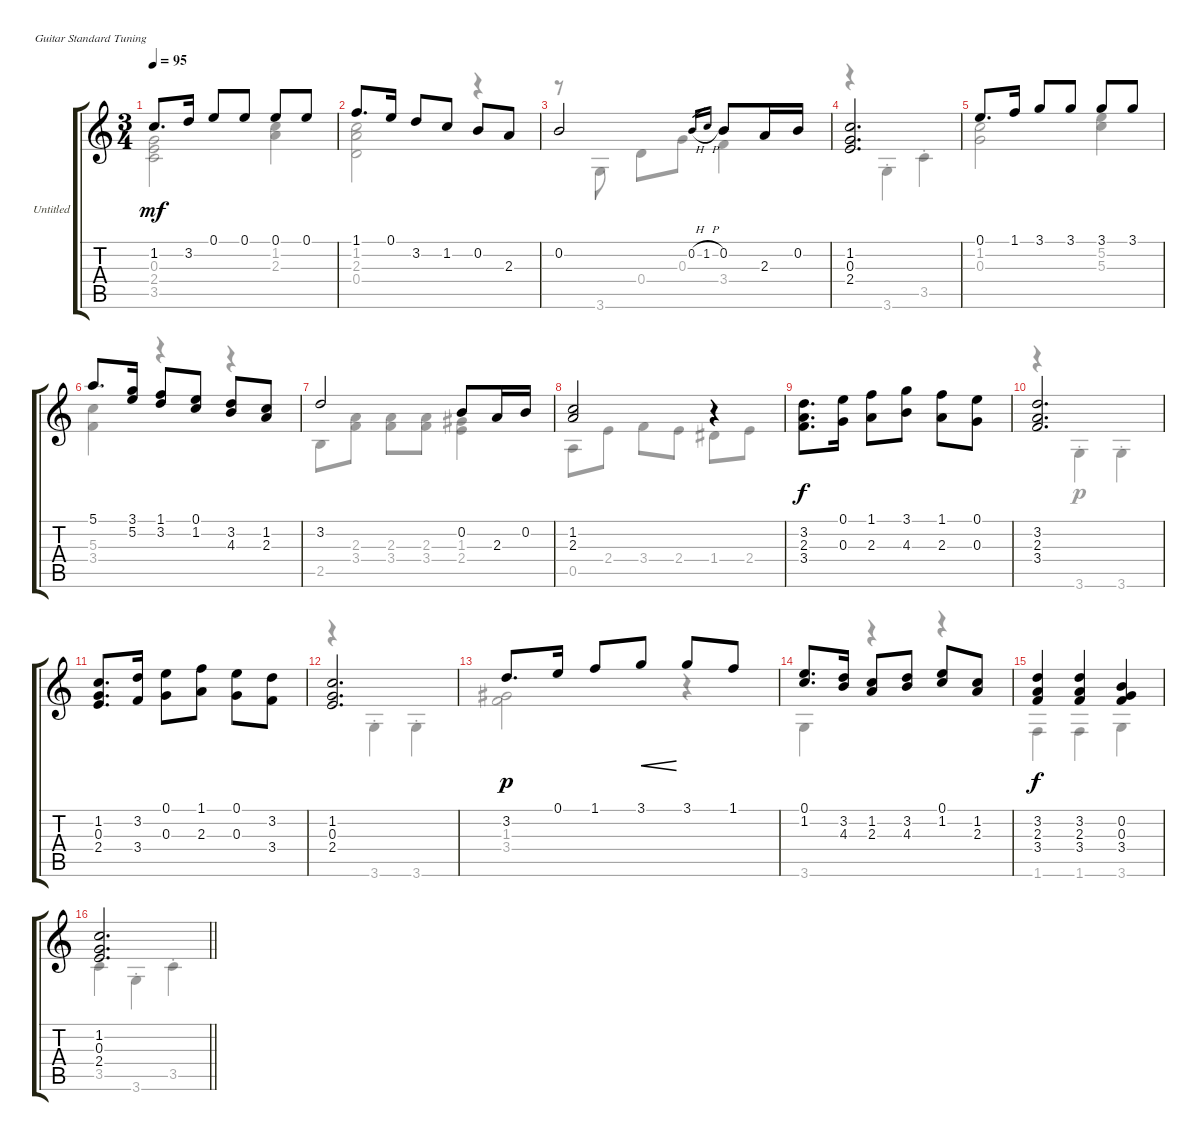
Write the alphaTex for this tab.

\bracketExtendMode groupsimilarinstruments
\firstSystemTrackNameOrientation horizontal
\otherSystemsTrackNameOrientation horizontal
\track ("Untitled" "Untitled") {instrument acousticguitarnylon}
\staff {score tabs}
\tuning (E4 B3 G3 D3 A2 E2)
\voice
\ts (3 4)
\tempo 95
\clef g2
\ks c
1.2.8{d dy mf instrument acousticguitarnylon} 3.2.16 0.1.8 0.1.8 0.1.8 0.1.8 |
1.1.8{d} 0.1.16 3.2.8 1.2.8 0.2.8 2.3.8 |
0.2.2 0.2{h}.16{gr} 1.2{h}.16{gr} 0.2.8 2.3.16 0.2.16 |
(1.2 0.3 2.4).2{d} |
0.1.8{d} 1.1.16 3.1.8 3.1.8 3.1.8 3.1.8 |
5.1.8{d} (3.1 5.2).16 (1.1 3.2).8 (0.1 1.2).8 (3.2 4.3).8 (1.2 2.3).8 |
3.2.2 0.2.8 2.3.16 0.2.16 |
(1.2 2.3).2 r.4 |
(3.2 2.3 3.4).8{d dy f} (0.1 0.3).16 (1.1 2.3).8 (3.1 4.3).8 (1.1 2.3).8 (0.1 0.3).8 |
(3.2 2.3 3.4).2{d} |
(1.2 0.3 2.4).8{d} (3.2 3.4).16 (0.1 0.3).8 (1.1 2.3).8 (0.1 0.3).8 (3.2 3.4).8 |
(1.2 0.3 2.4).2{d} |
3.2.8{d dy p} 0.1.16 1.1.8 3.1.8{cre} 3.1.8 1.1.8 |
(0.1 1.2).8{d} (3.2 4.3).16 (1.2 2.3).8 (3.2 4.3).8 (0.1 1.2).8 (1.2 2.3).8 |
(3.2 2.3 3.4).4{dy f} (3.2 2.3 3.4).4 (0.2 0.3 3.4).4 |
\barLineRight lightlight
(1.2 0.3 2.4).2{d}
\voice
\clef g2
\ottava regular
\simile none
\ks c
(0.3 2.4 3.5).2{dy mf} (1.2 2.3).4 |
(1.2 2.3 0.4).2 r.4 |
r.8 3.6.8 0.4.8 0.3.8 3.4.4 |
r.4 3.6{st}.4 3.5{st}.4 |
(1.2 0.3).2 (5.2 5.3).4 |
(5.3 3.4).4 r.4 r.4 |
2.5.8 (2.3 3.4).8 (2.3 3.4).8 (2.3 3.4).8 (1.3 2.4).4 |
0.5.8 2.4.8 3.4.8 2.4.8 1.4.8 2.4.8 |
|
r.4 3.6{st}.4{dy p} 3.6{st}.4 |
|
r.4 3.6{st}.4 3.6{st}.4 |
(1.3 3.4).2 r.4 |
3.6.4 r.4 r.4 |
1.6.4{dy f} 1.6.4 3.6.4 |
\barLineRight lightlight
3.5.4 3.6{st}.4 3.5{st}.4
